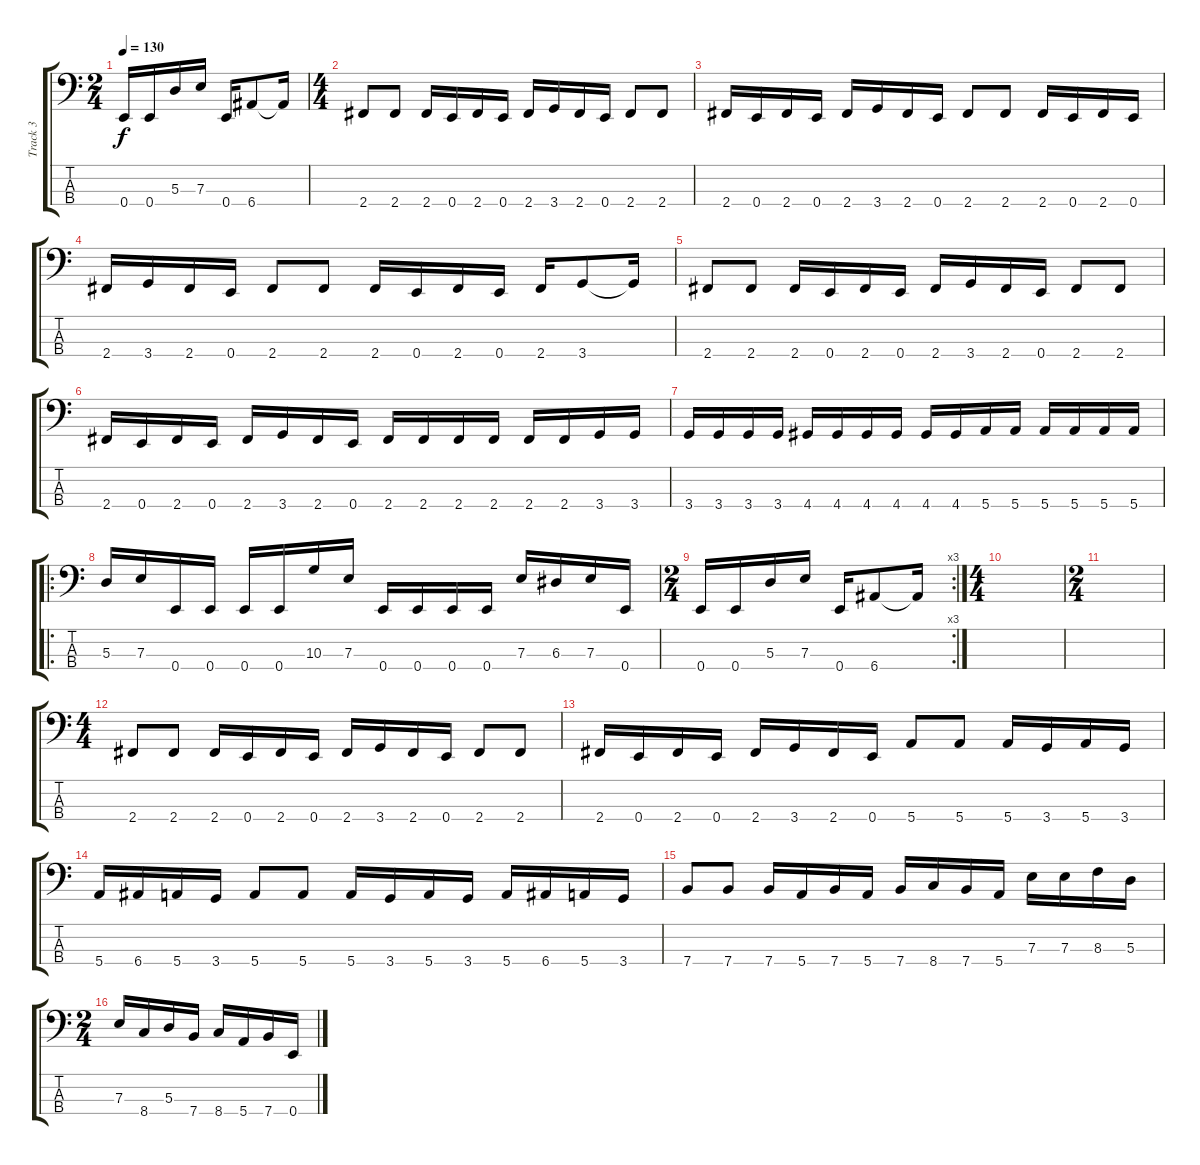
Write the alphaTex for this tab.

\track ("Track 3" "Track 3") {instrument electricbassfinger}
\staff {score tabs}
\tuning (G2 D2 A1 E1) {hide}
\ts (2 4)
\tempo 130
\clef f4
\ks c
0.4.16{dy f} 0.4.16 5.3.16 7.3.16 0.4.16 6.4.8 6.4{t}.16 |
\ts (4 4)
2.4.8 2.4.8 2.4.16 0.4.16 2.4.16 0.4.16 2.4.16 3.4.16 2.4.16 0.4.16 2.4.8 2.4.8 |
2.4.16 0.4.16 2.4.16 0.4.16 2.4.16 3.4.16 2.4.16 0.4.16 2.4.8 2.4.8 2.4.16 0.4.16 2.4.16 0.4.16 |
2.4.16 3.4.16 2.4.16 0.4.16 2.4.8 2.4.8 2.4.16 0.4.16 2.4.16 0.4.16 2.4.16 3.4.8 3.4{t}.16 |
2.4.8 2.4.8 2.4.16 0.4.16 2.4.16 0.4.16 2.4.16 3.4.16 2.4.16 0.4.16 2.4.8 2.4.8 |
2.4.16 0.4.16 2.4.16 0.4.16 2.4.16 3.4.16 2.4.16 0.4.16 2.4.16 2.4.16 2.4.16 2.4.16 2.4.16 2.4.16 3.4.16 3.4.16 |
3.4.16 3.4.16 3.4.16 3.4.16 4.4.16 4.4.16 4.4.16 4.4.16 4.4.16 4.4.16 5.4.16 5.4.16 5.4.16 5.4.16 5.4.16 5.4.16 |
\ro
5.3.16 7.3.16 0.4.16 0.4.16 0.4.16 0.4.16 10.3.16 7.3.16 0.4.16 0.4.16 0.4.16 0.4.16 7.3.16 6.3.16 7.3.16 0.4.16 |
\rc 3
\ts (2 4)
0.4.16 0.4.16 5.3.16 7.3.16 0.4.16 6.4.8 6.4{t}.16 |
\ts (4 4)
|
\ts (2 4)
|
\ts (4 4)
2.4.8 2.4.8 2.4.16 0.4.16 2.4.16 0.4.16 2.4.16 3.4.16 2.4.16 0.4.16 2.4.8 2.4.8 |
2.4.16 0.4.16 2.4.16 0.4.16 2.4.16 3.4.16 2.4.16 0.4.16 5.4.8 5.4.8 5.4.16 3.4.16 5.4.16 3.4.16 |
5.4.16 6.4.16 5.4.16 3.4.16 5.4.8 5.4.8 5.4.16 3.4.16 5.4.16 3.4.16 5.4.16 6.4.16 5.4.16 3.4.16 |
7.4.8 7.4.8 7.4.16 5.4.16 7.4.16 5.4.16 7.4.16 8.4.16 7.4.16 5.4.16 7.3.16 7.3.16 8.3.16 5.3.16 |
\ts (2 4)
7.3.16 8.4.16 5.3.16 7.4.16 8.4.16 5.4.16 7.4.16 0.4.16
